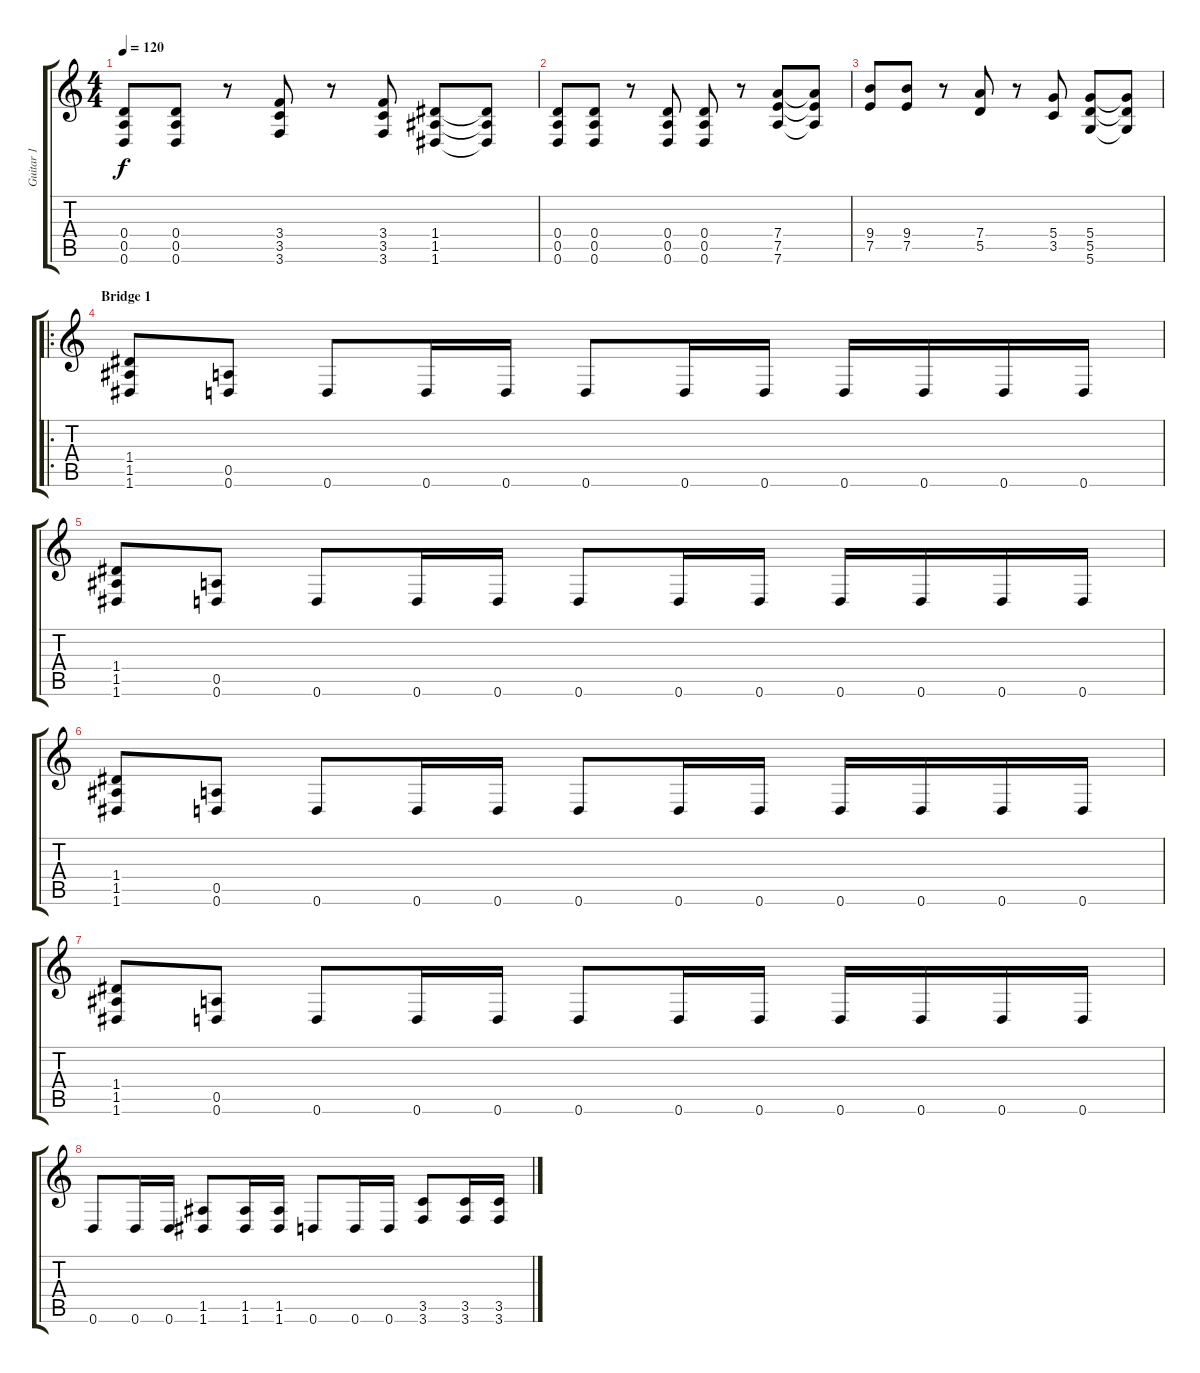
\track ("Guitar 1" "Guitar 1") {instrument distortionguitar}
\staff {score tabs}
\tuning (E4 B3 G3 D3 A2 D2) {hide}
\ts (4 4)
\tempo 120
\clef g2
\ks c
(0.4 0.5 0.6).8{dy f} (0.4 0.5 0.6).8 r.8 (3.4 3.5 3.6).8 r.8 (3.4 3.5 3.6).8 (1.4 1.5 1.6).8 (1.4{t} 1.5{t} 1.6{t}).8 |
(0.4 0.5 0.6).8 (0.4 0.5 0.6).8 r.8 (0.4 0.5 0.6).8 (0.4 0.5 0.6).8 r.8 (7.4 7.5 7.6).8 (7.4{t} 7.5{t} 7.6{t}).8 |
(9.4 7.5).8 (9.4 7.5).8 r.8 (7.4 5.5).8 r.8 (5.4 3.5).8 (5.4 5.5 5.6).8 (5.4{t} 5.5{t} 5.6{t}).8 |
\ro
\section ("" "Bridge 1")
(1.4 1.5 1.6).8 (0.5 0.6).8 0.6.8 0.6.16 0.6.16 0.6.8 0.6.16 0.6.16 0.6.16 0.6.16 0.6.16 0.6.16 |
(1.4 1.5 1.6).8 (0.5 0.6).8 0.6.8 0.6.16 0.6.16 0.6.8 0.6.16 0.6.16 0.6.16 0.6.16 0.6.16 0.6.16 |
(1.4 1.5 1.6).8 (0.5 0.6).8 0.6.8 0.6.16 0.6.16 0.6.8 0.6.16 0.6.16 0.6.16 0.6.16 0.6.16 0.6.16 |
(1.4 1.5 1.6).8 (0.5 0.6).8 0.6.8 0.6.16 0.6.16 0.6.8 0.6.16 0.6.16 0.6.16 0.6.16 0.6.16 0.6.16 |
0.6.8 0.6.16 0.6.16 (1.5 1.6).8 (1.5 1.6).16 (1.5 1.6).16 0.6.8 0.6.16 0.6.16 (3.5 3.6).8 (3.5 3.6).16 (3.5 3.6).16
